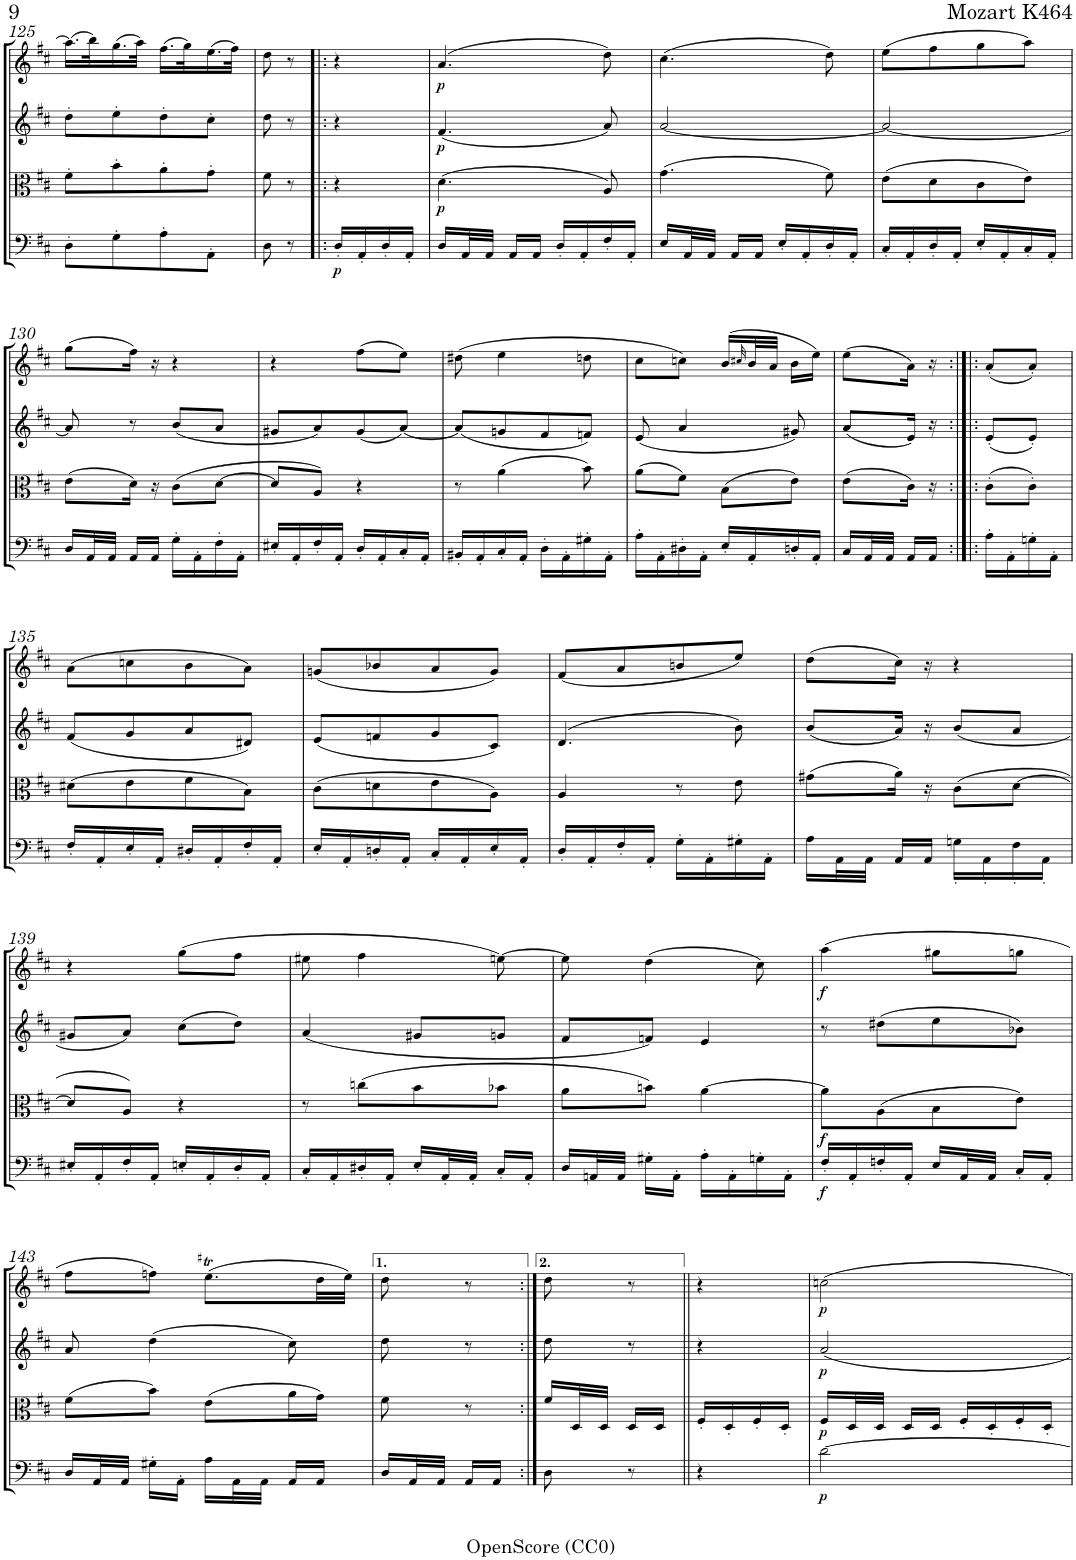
**kern	**dynam	**kern	**dynam	**kern	**dynam	**kern	**dynam
*part4	*part4	*part3	*part3	*part2	*part2	*part1	*part1
*staff4	*staff4	*staff3	*staff3	*staff2	*staff2	*staff1	*staff1
*I"Violoncello	*	*I"Viola	*	*I"Violin 2	*	*I"Violin 1	*
*I'Vc	*	*I'Vla	*	*I'Vln	*	*I'Vln	*
!!LO:PB:g=z
*clefF4	*	*clefC3	*	*clefG2	*	*clefG2	*
*k[f#c#]	*	*k[f#c#]	*	*k[f#c#]	*	*k[f#c#]	*
*M2/4	*	*M2/4	*	*M2/4	*	*M2/4	*
=125	=125	=125	=125	=125	=125	=125	=125
8D'\L	.	8f#'\L	.	8dd'\L	.	(16.aa\LL]	.
.	.	.	.	.	.	32bb\K)	.
8G'\	.	8b'\	.	8ee'\	.	(16.gg\	.
.	.	.	.	.	.	32aa\JJk)	.
8A'\	.	8a'\	.	8dd'\	.	(16.ff#\LL	.
.	.	.	.	.	.	32gg\K)	.
8AA'\J	.	8g'\J	.	8cc#'\J	.	(16.ee\	.
.	.	.	.	.	.	32ff#\JJk)	.
=126	=126	=126	=126	=126	=126	=126	=126
8D\	.	8f#\	.	8dd\	.	8dd\	.
8r	.	8r	.	8r	.	8r	.
=126X13!|:	=126X13!|:	=126X13!|:	=126X13!|:	=126X13!|:	=126X13!|:	=126X13!|:	=126X13!|:
!	!LO:DY:b	!	!	!	!	!	!
16D'/LL	p	4r	.	4r	.	4r	.
16AA'/	.	.	.	.	.	.	.
16D'/	.	.	.	.	.	.	.
16AA'/JJ	.	.	.	.	.	.	.
=127	=127	=127	=127	=127	=127	=127	=127
!	!	!	!LO:DY:b	!	!LO:DY:b	!	!LO:DY:b
16D/LL	.	(4.d\	p	(4.f#/	p	(4.a/	p
32AA/L	.	.	.	.	.	.	.
32AA/JJJ	.	.	.	.	.	.	.
16AA/LL	.	.	.	.	.	.	.
16AA/JJ	.	.	.	.	.	.	.
16D'/LL	.	.	.	.	.	.	.
16AA'/	.	.	.	.	.	.	.
16F#'/	.	8A/)	.	8a/)	.	8dd\)	.
16AA'/JJ	.	.	.	.	.	.	.
=128	=128	=128	=128	=128	=128	=128	=128
16E/LL	.	(4.g\	.	[2a/	.	(4.cc#\	.
32AA/L	.	.	.	.	.	.	.
32AA/JJJ	.	.	.	.	.	.	.
16AA/LL	.	.	.	.	.	.	.
16AA/JJ	.	.	.	.	.	.	.
16E'/LL	.	.	.	.	.	.	.
16AA'/	.	.	.	.	.	.	.
16D'/	.	8f#\)	.	.	.	8dd\)	.
16AA'/JJ	.	.	.	.	.	.	.
=129	=129	=129	=129	=129	=129	=129	=129
16C#'/LL	.	(8e\L	.	2a/_	.	(8ee\L	.
16AA'/	.	.	.	.	.	.	.
16D'/	.	8d\	.	.	.	8ff#\	.
16AA'/JJ	.	.	.	.	.	.	.
16E'/LL	.	8c#\	.	.	.	8gg\	.
16AA'/	.	.	.	.	.	.	.
16C#'/	.	8e\J)	.	.	.	8aa\J)	.
16AA'/JJ	.	.	.	.	.	.	.
!!LO:LB:g=z
=130	=130	=130	=130	=130	=130	=130	=130
16D/LL	.	(8e\L	.	8a/]	.	(8gg\L	.
32AA/L	.	.	.	.	.	.	.
32AA/JJJ	.	.	.	.	.	.	.
16AA/LL	.	16d\Jk)	.	8r	.	16ff#\Jk)	.
16AA/JJ	.	16r	.	.	.	16r	.
16G'\LL	.	(8c#\L	.	(8b/L	.	4r	.
16AA'\	.	.	.	.	.	.	.
16F#'\	.	[8d\J	.	8a/J	.	.	.
16AA'\JJ	.	.	.	.	.	.	.
=131	=131	=131	=131	=131	=131	=131	=131
16E#X'/LL	.	8d/L]	.	8g#X/L	.	4r	.
16AA'/	.	.	.	.	.	.	.
16F#'/	.	8A/J)	.	8a/)	.	.	.
16AA'/JJ	.	.	.	.	.	.	.
16D'/LL	.	4r	.	(8g#/	.	(8ff#\L	.
16AA'/	.	.	.	.	.	.	.
16C#'/	.	.	.	[8a/J)	.	8ee\J)	.
16AA'/JJ	.	.	.	.	.	.	.
=132	=132	=132	=132	=132	=132	=132	=132
16BB#X'/LL	.	8r	.	(8a/L]	.	(8dd#X\	.
16AA'/	.	.	.	.	.	.	.
16C#'/	.	(4a\	.	8gn/	.	4ee\	.
16AA'/JJ	.	.	.	.	.	.	.
16D'\LL	.	.	.	8f#/	.	.	.
16AA'\	.	.	.	.	.	.	.
16G#X'\	.	8b\)	.	8fn/J)	.	8ddn\	.
16AA'\JJ	.	.	.	.	.	.	.
=133	=133	=133	=133	=133	=133	=133	=133
16A'\LL	.	(8a\L	.	(8e/	.	8cc#\L	.
16AA'\	.	.	.	.	.	.	.
16D#X'\	.	8f#\J)	.	4a/	.	8ccn\J)	.
16AA'\JJ	.	.	.	.	.	.	.
16E'/LL	.	(8B\L	.	.	.	(16b/LL	.
.	.	.	.	.	.	32qcc#X/	.
16AA'/	.	.	.	.	.	32b/L	.
.	.	.	.	.	.	32a/JJJ	.
16Dn'/	.	8e\J)	.	8g#X/)	.	16b\LL	.
16AA'/JJ	.	.	.	.	.	16ee\JJ)	.
=134	=134	=134	=134	=134	=134	=134	=134
16C#/LL	.	(8e\L	.	(8a/L	.	(8ee\L	.
32AA/L	.	.	.	.	.	.	.
32AA/JJJ	.	.	.	.	.	.	.
16AA/LL	.	16c#\Jk)	.	16e/Jk)	.	16a\Jk)	.
16AA/JJ	.	16r	.	16r	.	16r	.
=134X14:|!|:	=134X14:|!|:	=134X14:|!|:	=134X14:|!|:	=134X14:|!|:	=134X14:|!|:	=134X14:|!|:	=134X14:|!|:
16A'\LL	.	(8c#'\L	.	(8e'/L	.	(8a'/L	.
16AA'\	.	.	.	.	.	.	.
16Gn'\	.	8c#'\J)	.	8e'/J)	.	8a'/J)	.
16AA'\JJ	.	.	.	.	.	.	.
!!LO:LB:g=z
=135	=135	=135	=135	=135	=135	=135	=135
16F#'/LL	.	(8d#X\L	.	(8f#/L	.	(8a\L	.
16AA'/	.	.	.	.	.	.	.
16E'/	.	8e\	.	8g/	.	8ccn\	.
16AA'/JJ	.	.	.	.	.	.	.
16D#X'/LL	.	8f#\	.	8a/	.	8b\	.
16AA'/	.	.	.	.	.	.	.
16F#'/	.	8B\J)	.	8d#X/J)	.	8a\J)	.
16AA'/JJ	.	.	.	.	.	.	.
=136	=136	=136	=136	=136	=136	=136	=136
16E'/LL	.	(8c#\L	.	(8e/L	.	(8gn/L	.
16AA'/	.	.	.	.	.	.	.
16Dn'/	.	8dn\	.	8fn/	.	8b-X/	.
16AA'/JJ	.	.	.	.	.	.	.
16C#'/LL	.	8e\	.	8g/	.	8a/	.
16AA'/	.	.	.	.	.	.	.
16E'/	.	8A\J)	.	8c#/J)	.	8g/J)	.
16AA'/JJ	.	.	.	.	.	.	.
=137	=137	=137	=137	=137	=137	=137	=137
16D'/LL	.	4A/	.	(4.d/	.	(8f#/L	.
16AA'/	.	.	.	.	.	.	.
16F#'/	.	.	.	.	.	8a/	.
16AA'/JJ	.	.	.	.	.	.	.
16G'\LL	.	8r	.	.	.	8bn/	.
16AA'\	.	.	.	.	.	.	.
16G#X'\	.	8e\	.	8b\)	.	8ee/J)	.
16AA'\JJ	.	.	.	.	.	.	.
=138	=138	=138	=138	=138	=138	=138	=138
16A\LL	.	(8g#X\L	.	(8b/L	.	(8dd\L	.
32AA\L	.	.	.	.	.	.	.
32AA\JJJ	.	.	.	.	.	.	.
16AA/LL	.	16a\Jk)	.	16a/Jk)	.	16cc#\Jk)	.
16AA/JJ	.	16r	.	16r	.	16r	.
16Gn'<\LL	.	(8c#\L	.	(8b/L	.	4r	.
16AA'<\	.	.	.	.	.	.	.
16F#'<\	.	[8d\J	.	8a/J	.	.	.
16AA'<\JJ	.	.	.	.	.	.	.
!!LO:LB:g=z
=139	=139	=139	=139	=139	=139	=139	=139
16E#X'/LL	.	8d/L]	.	8g#X/L	.	4r	.
16AA'/	.	.	.	.	.	.	.
16F#'/	.	8A/J)	.	8a/J)	.	.	.
16AA'/JJ	.	.	.	.	.	.	.
16En'/LL	.	4r	.	(8cc#\L	.	(8gg\L	.
16AA'/	.	.	.	.	.	.	.
16D'/	.	.	.	8dd\J)	.	8ff#\J	.
16AA'/JJ	.	.	.	.	.	.	.
=140	=140	=140	=140	=140	=140	=140	=140
16C#'/LL	.	8r	.	(<4a/	.	8ee#X\	.
16AA'/	.	.	.	.	.	.	.
16D#X'/	.	(8ccn\L	.	.	.	4ff#\	.
16AA'/JJ	.	.	.	.	.	.	.
16E'/LL	.	8b\	.	8g#X/L	.	.	.
32AA'/L	.	.	.	.	.	.	.
32AA'/JJJ	.	.	.	.	.	.	.
16C#'/LL	.	8b-X\J	.	8gn/J	.	[8een\)	.
16AA'/JJ	.	.	.	.	.	.	.
=141	=141	=141	=141	=141	=141	=141	=141
16D/LL	.	8a\L	.	8f#/L	.	8ee\]	.
32AAn/L	.	.	.	.	.	.	.
32AA/JJJ	.	.	.	.	.	.	.
16G#X'\LL	.	8bn\J)	.	8fn/J)	.	(4dd\	.
16AA'\JJ	.	.	.	.	.	.	.
16A'\LL	.	[4a\	.	4e/	.	.	.
16AA'\	.	.	.	.	.	.	.
16Gn'\	.	.	.	.	.	8cc#\)	.
16AA'\JJ	.	.	.	.	.	.	.
=142	=142	=142	=142	=142	=142	=142	=142
!	!LO:DY:b	!	!LO:DY:b	!	!	!	!LO:DY:b
16F#'/LL	f	8a\L]	f	8r	.	(4aa\	f
16AA'/	.	.	.	.	.	.	.
16Fn'/	.	(8A\	.	(8dd#X\L	.	.	.
16AA'/JJ	.	.	.	.	.	.	.
16E/LL	.	8B\	.	8ee\	.	8gg#X\L	.
32AA/L	.	.	.	.	.	.	.
32AA/JJJ	.	.	.	.	.	.	.
16C#'/LL	.	8e\J)	.	8b-X\J)	.	8ggn\J	.
16AA'/JJ	.	.	.	.	.	.	.
!!LO:LB:g=z
=143	=143	=143	=143	=143	=143	=143	=143
16D/LL	.	(8f#\L	.	8a/	.	8ff#\L	.
32AA/L	.	.	.	.	.	.	.
32AA/JJJ	.	.	.	.	.	.	.
16G#X'\LL	.	8b\J)	.	(4dd\	.	8ffn\J)	.
16AA'\JJ	.	.	.	.	.	.	.
!	!	!	!	!	!	!LO:TX:a:t=♯	!
16A\LL	.	(8e\L	.	.	.	(8.eeT\L	.
32AA\L	.	.	.	.	.	.	.
32AA\JJJ	.	.	.	.	.	.	.
16AA/LL	.	16a\L	.	8cc#\)	.	.	.
16AA/JJ	.	16g\JJ)	.	.	.	32dd\LL	.
.	.	.	.	.	.	32ee\JJJ)	.
=144	=144	=144	=144	=144	=144	=144	=144
16D/LL	.	8f#\	.	8dd\	.	8dd\	.
32AA/L	.	.	.	.	.	.	.
32AA/JJJ	.	.	.	.	.	.	.
16AA/LL	.	8r	.	8r	.	8r	.
16AA/JJ	.	.	.	.	.	.	.
=144X15:|!	=144X15:|!	=144X15:|!	=144X15:|!	=144X15:|!	=144X15:|!	=144X15:|!	=144X15:|!
8D\	.	16f#/LL	.	8dd\	.	8dd\	.
.	.	32D/L	.	.	.	.	.
.	.	32D/JJJ	.	.	.	.	.
8r	.	16D/LL	.	8r	.	8r	.
.	.	16D/JJ	.	.	.	.	.
=144X16||	=144X16||	=144X16||	=144X16||	=144X16||	=144X16||	=144X16||	=144X16||
4r	.	16F#'/LL	.	4r	.	4r	.
.	.	16D'/	.	.	.	.	.
.	.	16F#'/	.	.	.	.	.
.	.	16D'/JJ	.	.	.	.	.
=145	=145	=145	=145	=145	=145	=145	=145
!	!LO:DY:b	!	!LO:DY:b	!	!LO:DY:b	!	!LO:DY:b
[2d\	p	16F#/LL	p	2a/	p	2ccn\	p
.	.	32D/L	.	.	.	.	.
.	.	32D/JJJ	.	.	.	.	.
.	.	16D/LL	.	.	.	.	.
.	.	16D/JJ	.	.	.	.	.
.	.	16F#'/LL	.	.	.	.	.
.	.	16D'/	.	.	.	.	.
.	.	16F#'/	.	.	.	.	.
.	.	16D'/JJ	.	.	.	.	.
=	=	=	=	=	=	=	=
*-	*-	*-	*-	*-	*-	*-	*-
